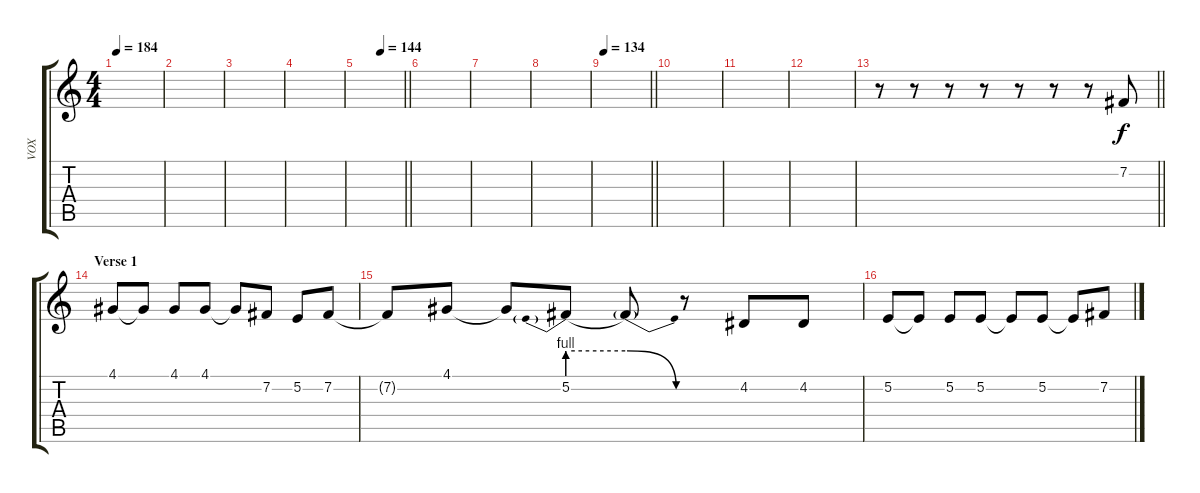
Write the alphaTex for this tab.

\track ("VOX" "VOX") {instrument tenorsax}
\staff {score tabs}
\tuning (E4 B3 G3 D3 A2 E2) {hide}
\ts (4 4)
\tempo 184
\clef g2
\ks c
|
|
|
|
\tempo (144 0.5)
\barLineRight lightlight
|
|
|
|
\tempo 134
\barLineRight lightlight
|
|
|
|
\barLineRight lightlight
r.8 r.8 r.8 r.8 r.8 r.8 r.8 7.2.8 |
\section ("" "Verse 1")
4.1.8 4.1{t}.8 4.1.8 4.1.8 4.1{t}.8 7.2.8 5.2.8 7.2.8 |
7.2{t}.8 4.1.8 4.1{t}.8 5.2{be (prebend 0 4 60 4)}.8 5.2{be (release 0 4 60 0) t}.8 r.8 4.2.8 4.2.8 |
5.2.8 5.2{t}.8 5.2.8 5.2.8 5.2{t}.8 5.2.8 5.2{t}.8 7.2.8
